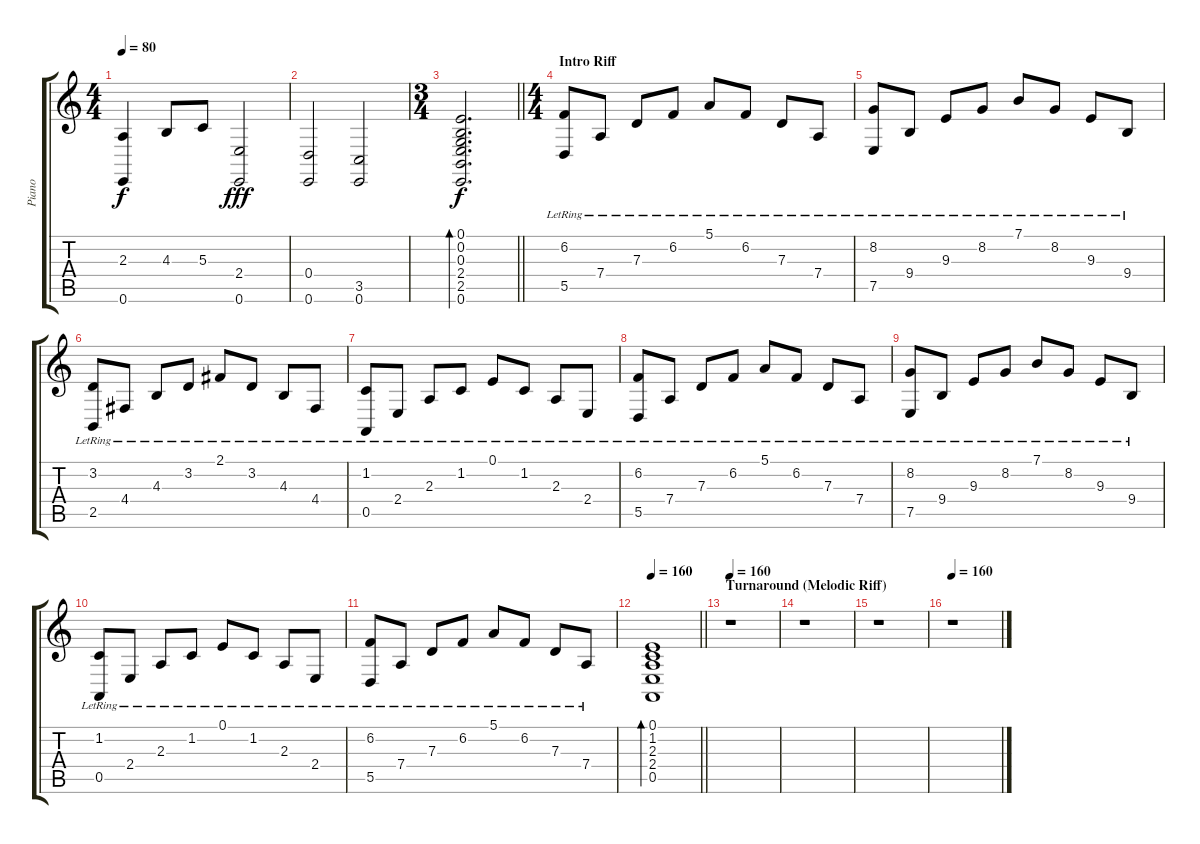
\track ("Piano" "Piano") {instrument acousticgrandpiano}
\staff {score tabs}
\tuning (E4 B3 G3 D3 A2 E2) {hide}
\ts (4 4)
\tempo 80
\clef g2
\ks c
(2.3 0.6).4{dy f} 4.3.8 5.3.8 (2.4 0.6).2{dy fff} |
(0.4 0.6).2 (3.5 0.6).2 |
\ts (3 4)
\barLineRight lightlight
(0.1 0.2 0.3 2.4 2.5 0.6).2{d bd 480 dy f} |
\ts (4 4)
\section ("" "Intro Riff")
(6.2 5.5{lr}).8{volume 13} 7.4{lr}.8 7.3{lr}.8 6.2{lr}.8 5.1{lr}.8 6.2{lr}.8 7.3{lr}.8 7.4{lr}.8 |
(8.2{lr} 7.5{lr}).8 9.4{lr}.8 9.3{lr}.8 8.2{lr}.8 7.1{lr}.8 8.2{lr}.8 9.3{lr}.8 9.4{lr}.8 |
(3.2{lr} 2.5{lr}).8 4.4{lr}.8 4.3{lr}.8 3.2{lr}.8 2.1{lr}.8 3.2{lr}.8 4.3{lr}.8 4.4{lr}.8 |
(1.2{lr} 0.5{lr}).8 2.4{lr}.8 2.3{lr}.8 1.2{lr}.8 0.1{lr}.8 1.2{lr}.8 2.3{lr}.8 2.4{lr}.8 |
(6.2{lr} 5.5{lr}).8{volume 13} 7.4{lr}.8 7.3{lr}.8 6.2{lr}.8 5.1{lr}.8 6.2{lr}.8 7.3{lr}.8 7.4{lr}.8 |
(8.2{lr} 7.5{lr}).8 9.4{lr}.8 9.3{lr}.8 8.2{lr}.8 7.1{lr}.8 8.2{lr}.8 9.3{lr}.8 9.4{lr}.8 |
(1.2{lr} 0.5{lr}).8 2.4{lr}.8 2.3{lr}.8 1.2{lr}.8 0.1{lr}.8 1.2{lr}.8 2.3{lr}.8 2.4{lr}.8 |
(6.2{lr} 5.5{lr}).8{volume 13} 7.4{lr}.8 7.3{lr}.8 6.2{lr}.8 5.1{lr}.8 6.2{lr}.8 7.3{lr}.8 7.4{lr}.8 |
\tempo 160
\barLineRight lightlight
(0.1 1.2 2.3 2.4 0.5).1{bd 480} |
\section ("" "Turnaround (Melodic Riff)")
\tempo 160
r.1 |
r.1 |
r.1 |
\tempo 160
r.1
